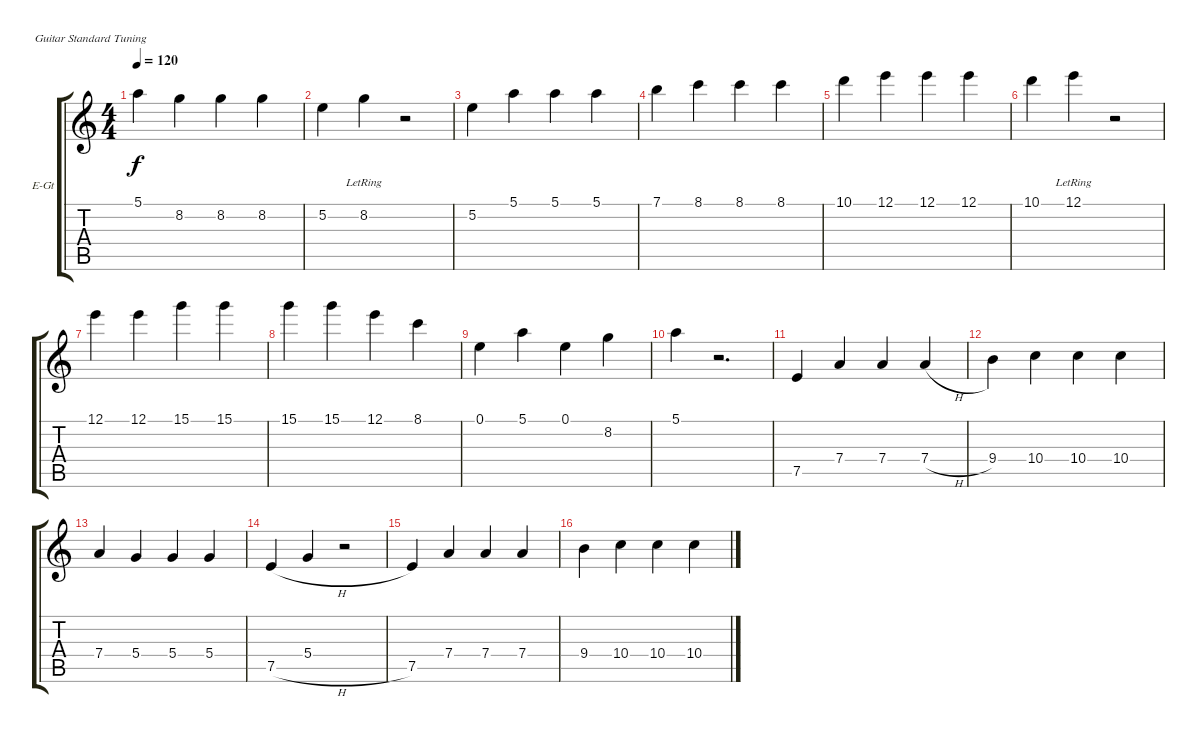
\bracketExtendMode groupsimilarinstruments
\firstSystemTrackNameOrientation horizontal
\otherSystemsTrackNameOrientation horizontal
\track ("AxeMann" "E-Gt") {instrument acousticguitarsteel}
\staff {score tabs}
\tuning (E4 B3 G3 D3 A2 E2)
\ts (4 4)
\tempo 120
\clef g2
\ks c
5.1.4{dy f} 8.2.4 8.2.4 8.2.4 |
5.2.4 8.2{lr}.4 r.2 |
5.2.4 5.1.4 5.1.4 5.1.4 |
7.1.4 8.1.4 8.1.4 8.1.4 |
10.1.4 12.1.4 12.1.4 12.1.4 |
10.1.4 12.1{lr}.4 r.2 |
12.1.4 12.1.4 15.1.4 15.1.4 |
15.1.4 15.1.4 12.1.4 8.1.4 |
0.1.4 5.1.4 0.1.4 8.2.4 |
5.1.4 r.2{d} |
7.5.4 7.4.4 7.4.4 7.4{h}.4 |
9.4.4 10.4.4 10.4.4 10.4.4 |
7.4.4 5.4.4 5.4.4 5.4.4 |
7.5{h}.4 5.4.4 r.2 |
7.5.4 7.4.4 7.4.4 7.4.4 |
9.4.4 10.4.4 10.4.4 10.4.4
